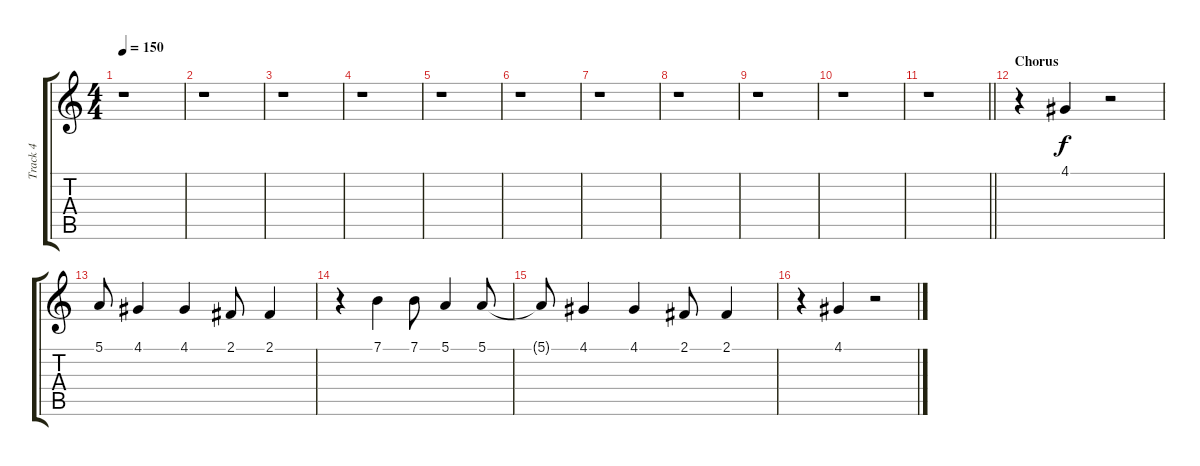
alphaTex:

\track ("Track 4" "Track 4") {instrument lead2sawtooth}
\staff {score tabs}
\tuning (E4 B3 G3 D3 A2 E2) {hide}
\ts (4 4)
\tempo 150
\clef g2
\ks c
r.1{dy f} |
r.1 |
r.1 |
r.1 |
r.1 |
r.1 |
r.1 |
r.1 |
r.1 |
r.1 |
\barLineRight lightlight
r.1 |
\section ("" "Chorus")
r.4 4.1.4 r.2 |
5.1.8 4.1.4 4.1.4 2.1.8 2.1.4 |
r.4 7.1.4 7.1.8 5.1.4 5.1.8 |
5.1{t}.8 4.1.4 4.1.4 2.1.8 2.1.4 |
r.4 4.1.4 r.2
